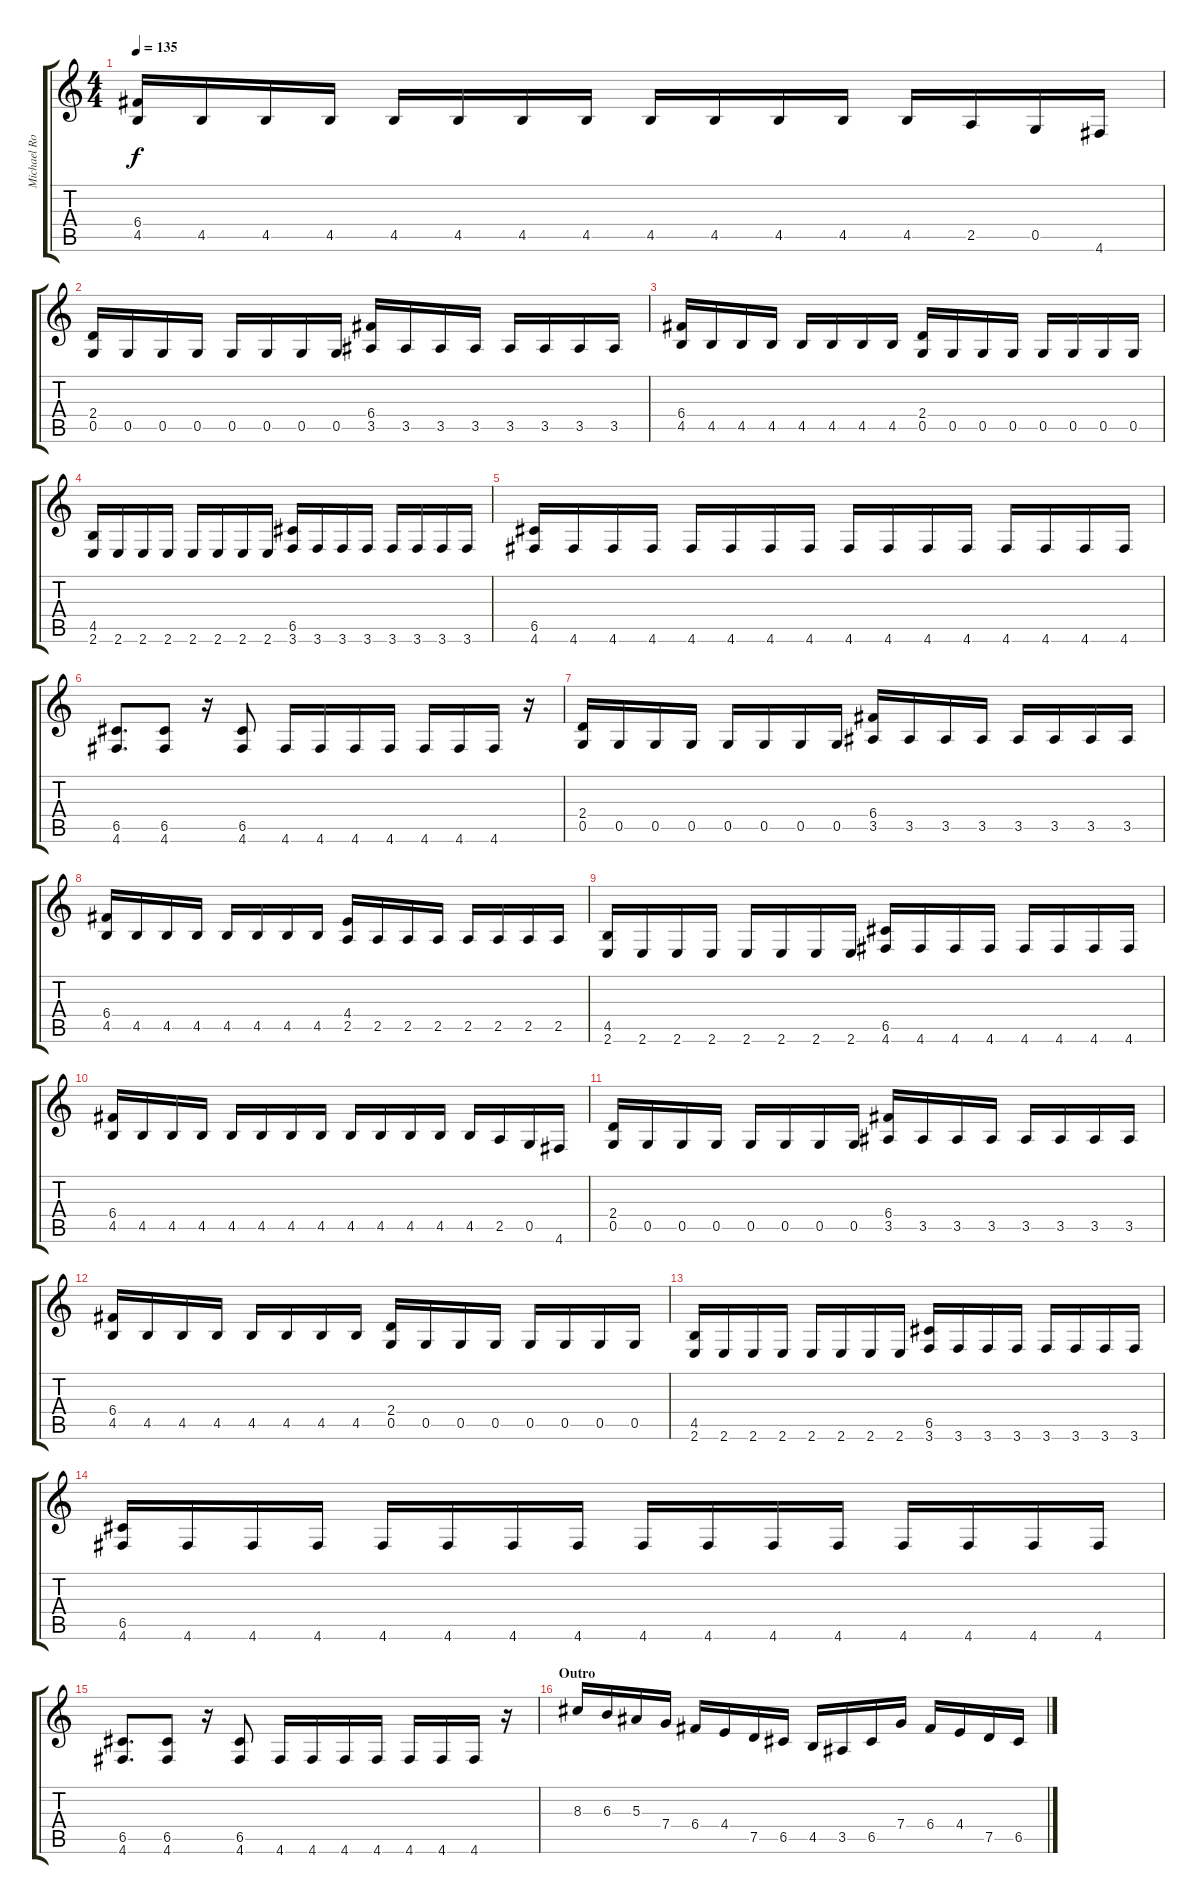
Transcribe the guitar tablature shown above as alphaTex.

\track ("Michael Romeo Lead" "Michael Ro") {instrument distortionguitar}
\staff {score tabs}
\tuning (D4 A3 F3 C3 G2 D2) {hide}
\ts (4 4)
\tempo 135
\clef g2
\ks c
(6.4 4.5).16{dy f} 4.5.16 4.5.16 4.5.16 4.5.16 4.5.16 4.5.16 4.5.16 4.5.16 4.5.16 4.5.16 4.5.16 4.5.16 2.5.16 0.5.16 4.6.16 |
(2.4 0.5).16 0.5.16 0.5.16 0.5.16 0.5.16 0.5.16 0.5.16 0.5.16 (6.4 3.5).16 3.5.16 3.5.16 3.5.16 3.5.16 3.5.16 3.5.16 3.5.16 |
(6.4 4.5).16 4.5.16 4.5.16 4.5.16 4.5.16 4.5.16 4.5.16 4.5.16 (2.4 0.5).16 0.5.16 0.5.16 0.5.16 0.5.16 0.5.16 0.5.16 0.5.16 |
(4.5 2.6).16 2.6.16 2.6.16 2.6.16 2.6.16 2.6.16 2.6.16 2.6.16 (6.5 3.6).16 3.6.16 3.6.16 3.6.16 3.6.16 3.6.16 3.6.16 3.6.16 |
(6.5 4.6).16 4.6.16 4.6.16 4.6.16 4.6.16 4.6.16 4.6.16 4.6.16 4.6.16 4.6.16 4.6.16 4.6.16 4.6.16 4.6.16 4.6.16 4.6.16 |
(6.5 4.6).8{d} (6.5 4.6).8 r.16 (6.5 4.6).8 4.6.16 4.6.16 4.6.16 4.6.16 4.6.16 4.6.16 4.6.16 r.16 |
(2.4 0.5).16 0.5.16 0.5.16 0.5.16 0.5.16 0.5.16 0.5.16 0.5.16 (6.4 3.5).16 3.5.16 3.5.16 3.5.16 3.5.16 3.5.16 3.5.16 3.5.16 |
(6.4 4.5).16 4.5.16 4.5.16 4.5.16 4.5.16 4.5.16 4.5.16 4.5.16 (4.4 2.5).16 2.5.16 2.5.16 2.5.16 2.5.16 2.5.16 2.5.16 2.5.16 |
(4.5 2.6).16 2.6.16 2.6.16 2.6.16 2.6.16 2.6.16 2.6.16 2.6.16 (6.5 4.6).16 4.6.16 4.6.16 4.6.16 4.6.16 4.6.16 4.6.16 4.6.16 |
(6.4 4.5).16 4.5.16 4.5.16 4.5.16 4.5.16 4.5.16 4.5.16 4.5.16 4.5.16 4.5.16 4.5.16 4.5.16 4.5.16 2.5.16 0.5.16 4.6.16 |
(2.4 0.5).16 0.5.16 0.5.16 0.5.16 0.5.16 0.5.16 0.5.16 0.5.16 (6.4 3.5).16 3.5.16 3.5.16 3.5.16 3.5.16 3.5.16 3.5.16 3.5.16 |
(6.4 4.5).16 4.5.16 4.5.16 4.5.16 4.5.16 4.5.16 4.5.16 4.5.16 (2.4 0.5).16 0.5.16 0.5.16 0.5.16 0.5.16 0.5.16 0.5.16 0.5.16 |
(4.5 2.6).16 2.6.16 2.6.16 2.6.16 2.6.16 2.6.16 2.6.16 2.6.16 (6.5 3.6).16 3.6.16 3.6.16 3.6.16 3.6.16 3.6.16 3.6.16 3.6.16 |
(6.5 4.6).16 4.6.16 4.6.16 4.6.16 4.6.16 4.6.16 4.6.16 4.6.16 4.6.16 4.6.16 4.6.16 4.6.16 4.6.16 4.6.16 4.6.16 4.6.16 |
(6.5 4.6).8{d} (6.5 4.6).8 r.16 (6.5 4.6).8 4.6.16 4.6.16 4.6.16 4.6.16 4.6.16 4.6.16 4.6.16 r.16 |
\section ("" "Outro")
8.3.16 6.3.16 5.3.16 7.4.16 6.4.16 4.4.16 7.5.16 6.5.16 4.5.16 3.5.16 6.5.16 7.4.16 6.4.16 4.4.16 7.5.16 6.5.16
